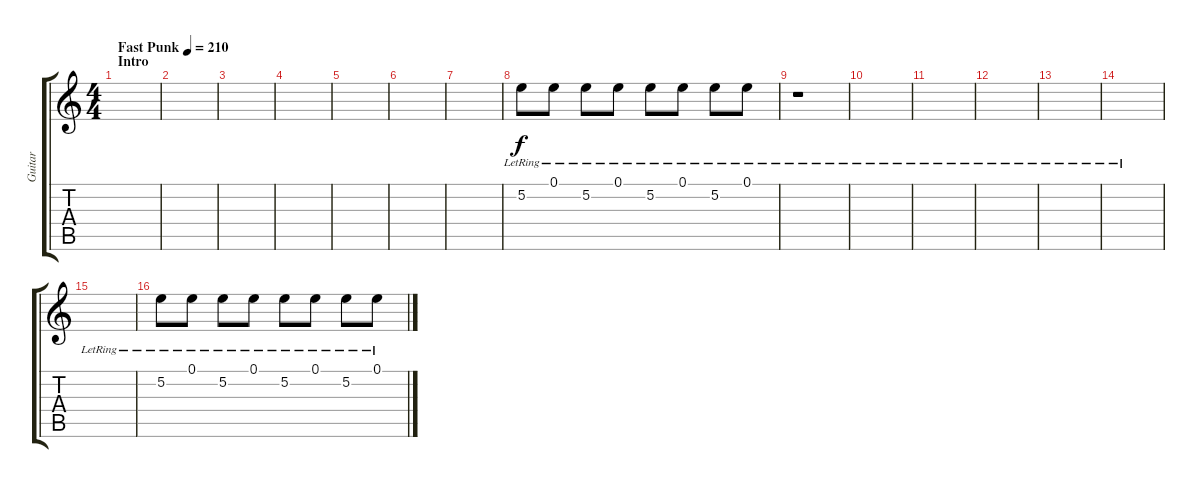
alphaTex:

\track ("Guitar" "Guitar") {instrument distortionguitar}
\staff {score tabs}
\tuning (E4 B3 G3 D3 A2 D2) {hide}
\ts (4 4)
\section ("" "Intro")
\tempo (210 "Fast Punk")
\clef g2
\ks c
|
|
|
|
|
|
|
5.2{lr}.8 0.1{lr}.8 5.2{lr}.8 0.1{lr}.8 5.2{lr}.8 0.1{lr}.8 5.2{lr}.8 0.1{lr}.8 |
r.1 |
|
|
|
|
|
|
5.2{lr}.8 0.1{lr}.8 5.2{lr}.8 0.1{lr}.8 5.2{lr}.8 0.1{lr}.8 5.2{lr}.8 0.1{lr}.8
